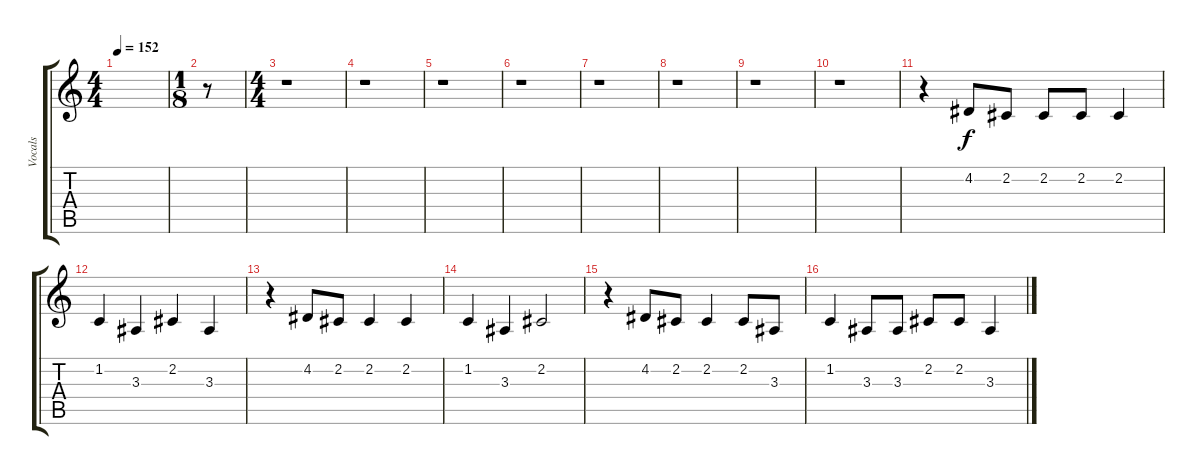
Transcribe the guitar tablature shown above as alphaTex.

\track ("Vocals" "Vocals") {instrument synthstrings1}
\staff {score tabs}
\tuning (E4 B3 G3 D3 A2 E2) {hide}
\ts (4 4)
\tempo 152
\clef g2
\ks c
|
\ts (1 8)
r.8 |
\ts (4 4)
r.1 |
r.1 |
r.1 |
r.1 |
r.1 |
r.1 |
r.1 |
r.1 |
r.4 4.2.8 2.2.8 2.2.8 2.2.8 2.2.4 |
1.2.4 3.3.4 2.2.4 3.3.4 |
r.4 4.2.8 2.2.8 2.2.4 2.2.4 |
1.2.4 3.3.4 2.2.2 |
r.4 4.2.8 2.2.8 2.2.4 2.2.8 3.3.8 |
1.2.4 3.3.8 3.3.8 2.2.8 2.2.8 3.3.4
